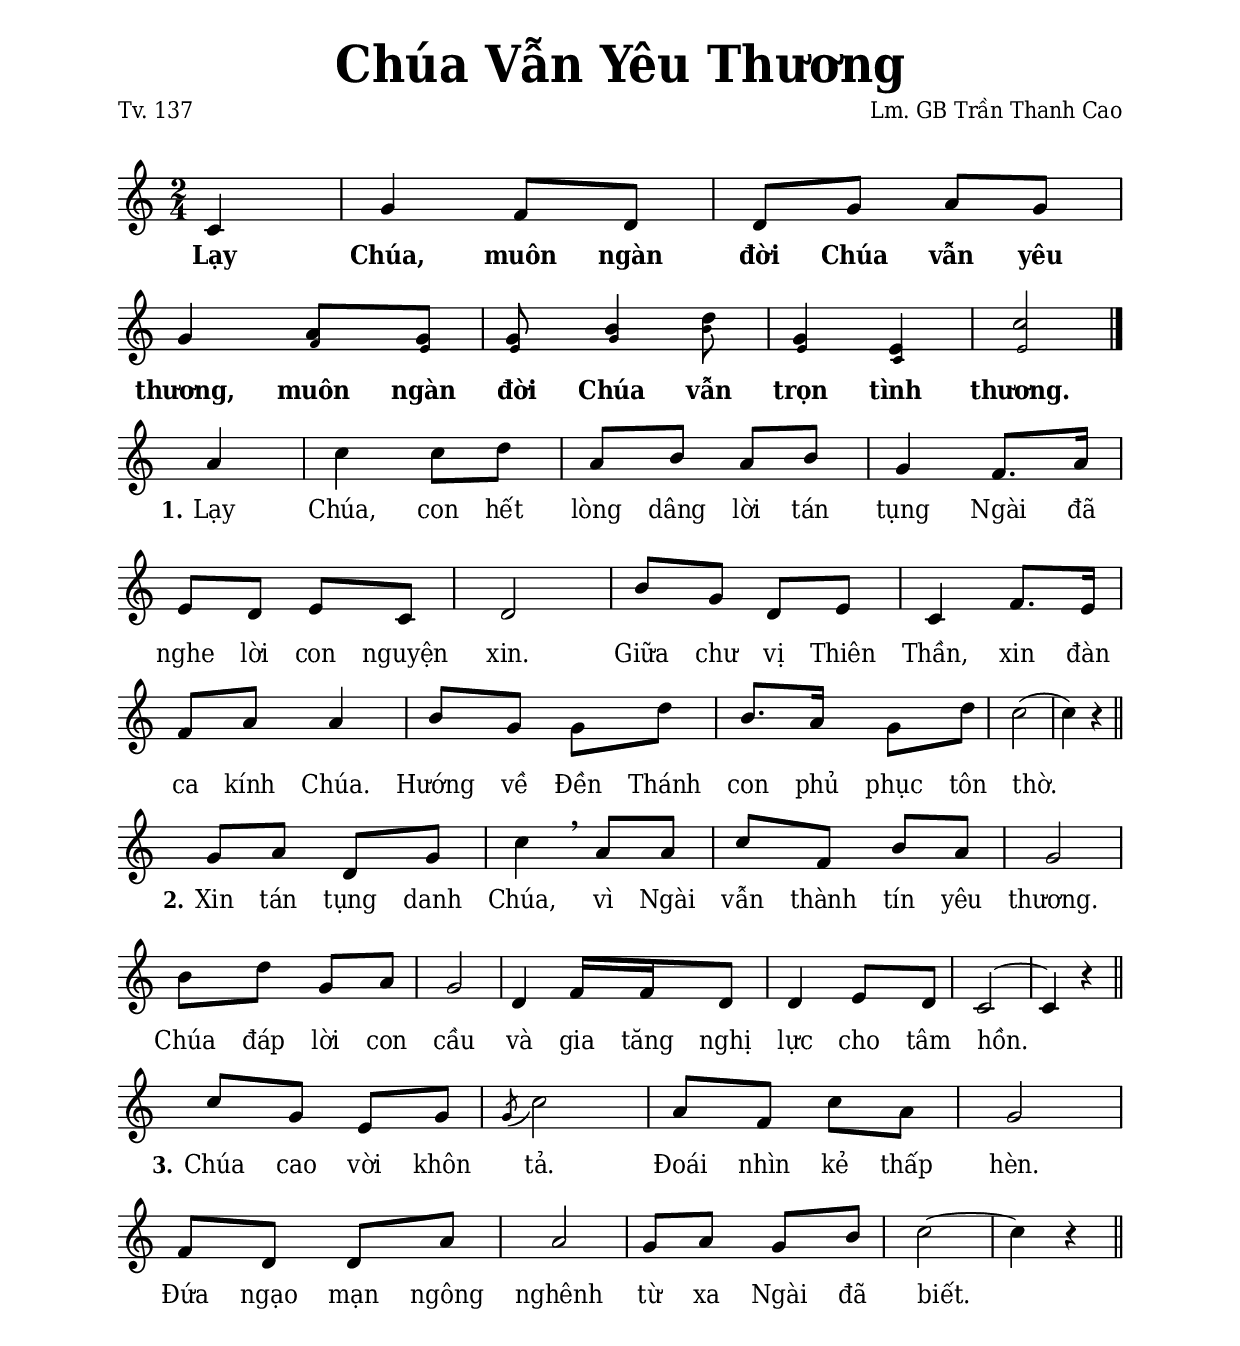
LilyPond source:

% Cài đặt chung
\version "2.22.1"
\include "english.ly"

\header {
  title = \markup { \fontsize #3 "Chúa Vẫn Yêu Thương" }
  poet = "Tv. 137"
  composer = "Lm. GB Trần Thanh Cao"
  arranger = " "
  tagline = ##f
}

% Nhạc điệp khúc
nhacDiepKhucSop = \relative c' {
  \partial 4 c4 |
  g' f8 d |
  d g a g |
  g4 a8 g |
  g b4 d8 |
  g,4 e |
  c'2 \bar "|."
}

nhacDiepKhucBas = \relative c' {
  \override NoteHead.font-size = #-2
  \skip 4
  \skip 2
  \skip 2
  \skip 4 f8 e |
  e g4 b8 |
  e,4 c |
  e2
}

% Nhạc phiên khúc
nhacPhienKhucMot = \relative c'' {
  \partial 4 a4 |
  c c8 d |
  a b a b |
  g4 f8. a16 |
  e8 d e c |
  d2 |
  b'8 g d e |
  c4 f8. e16 |
  f8 a a4 |
  b8 g g d' |
  b8. a16 g8 d' |
  c2 ( |
  c4) r \bar "||"
}

nhacPhienKhucHai = \relative c'' {
  g8 a d, g |
  c4 \breathe a8 a |
  c f, b a |
  g2 |
  b8 d g, a |
  g2 |
  d4 f16 f d8 |
  d4 e8 d |
  c2 \tweak extra-offset #'(0 . 3) ^~ |
  c4 r \bar "||"
}

nhacPhienKhucBa = \relative c'' {
  c8 g e g |
  \acciaccatura g8 c2 |
  a8 f c' a |
  g2 |
  f8 d d a' |
  a2 |
  g8 a g b |
  c2 ~ |
  c4 r \bar "||"
}

% Lời điệp khúc
loiDiepKhuc = \lyricmode {
  Lạy Chúa, muôn ngàn đời Chúa vẫn yêu thương,
  muôn ngàn đời Chúa vẫn trọn tình thương.
}

% Lời phiên khúc
loiPhienKhucMot = \lyricmode {
  \set stanza = #"1."
  Lạy Chúa, con hết lòng dâng lời tán tụng Ngài
  đã nghe lời con nguyện xin.
  Giữa chư vị Thiên Thần, xin đàn ca kính Chúa.
  Hướng về Đền Thánh con phủ phục tôn thờ.
}

loiPhienKhucHai = \lyricmode {
  \set stanza = #"2."
  Xin tán tụng danh Chúa,
  vì Ngài vẫn thành tín yêu thương.
  Chúa đáp lời con cầu
  và gia tăng nghị lực cho tâm hồn.
}

loiPhienKhucBa = \lyricmode {
  \set stanza = #"3."
  Chúa cao vời khôn tả.
  Đoái nhìn kẻ thấp hèn.
  Đứa ngạo mạn ngông nghênh
  từ xa Ngài đã biết.
}


% Dàn trang
\paper {
  #(set-paper-size "a4")
  top-margin = 20\mm
  bottom-margin = 10\mm
  left-margin = 20\mm
  right-margin = 20\mm
  indent = #0
  #(define fonts
    (make-pango-font-tree
      "Deja Vu Serif Condensed"
      "Deja Vu Serif Condensed"
      "Deja Vu Serif Condensed"
      (/ 20 20)))
  page-count = #1
  system-system-spacing = #'((basic-distance . 12)
                             (minimum-distance . 12.5)
                             (padding . 1))
  score-system-spacing = #'((basic-distance . 12)
                             (minimum-distance . 12.5)
                             (padding . 1))
}

% Thiết lập tông và nhịp
TongNhip = { \key c \major \time 2/4 }

% Đổi kích thước nốt cho bè phụ
notBePhu =
#(define-music-function (font-size music) (number? ly:music?)
   (for-some-music
     (lambda (m)
       (if (music-is-of-type? m 'rhythmic-event)
           (begin
             (set! (ly:music-property m 'tweaks)
                   (cons `(font-size . ,font-size)
                         (ly:music-property m 'tweaks)))
             #t)
           #f))
     music)
   music)

\score {
  \new ChoirStaff <<
    \new Staff = diepKhuc \with {
        \consists "Merge_rests_engraver"
        %\magnifyStaff #(magstep +1)
        printPartCombineTexts = ##f
      }
      <<
      \new Voice \TongNhip \partCombine 
        \nhacDiepKhucSop
        \notBePhu -3 { \nhacDiepKhucBas }
      \new NullVoice = nhacThamChieu \nhacDiepKhucSop
      \new Lyrics \with {
          \override VerticalAxisGroup.
            nonstaff-relatedstaff-spacing.padding = #1.2
          \override VerticalAxisGroup.
            nonstaff-unrelatedstaff-spacing.padding = #1
        }
        \lyricsto nhacThamChieu \loiDiepKhuc
      >>
  >>
  \layout {
    \override Lyrics.LyricText.font-series = #'bold
    %\override Lyrics.LyricText.font-size = #+2
    \override Lyrics.LyricSpace.minimum-distance = #4
    \override Score.BarNumber.break-visibility = ##(#f #f #f)
    \override Score.SpacingSpanner.uniform-stretching = ##t
  }
}

\score {
  \new ChoirStaff <<
    \new Staff = phienKhuc \with {
        %\magnifyStaff #(magstep +1)
      }
      <<
      \new Voice = beSop {
        \key c \major \time 2/4 \nhacPhienKhucMot
      }
    >>
    \new Lyrics \with {
          \override VerticalAxisGroup.
            nonstaff-relatedstaff-spacing.padding = #1.5
          \override VerticalAxisGroup.
            nonstaff-unrelatedstaff-spacing.padding = #1
        }
        \lyricsto beSop \loiPhienKhucMot
  >>
  \layout {
    \override Staff.TimeSignature.transparent = ##t
    %\override Lyrics.LyricText.font-size = #+2
    \override Lyrics.LyricSpace.minimum-distance = #2.5
    \override Score.BarNumber.break-visibility = ##(#f #f #f)
    \override Score.SpacingSpanner.uniform-stretching = ##t
  } 
}

\score {
  \new ChoirStaff <<
    \new Staff = phienKhuc \with {
        %\magnifyStaff #(magstep +1)
      }
      <<
      \new Voice = beSop {
        \key c \major \time 2/4 \nhacPhienKhucHai
      }
    >>
    \new Lyrics \with {
          \override VerticalAxisGroup.
            nonstaff-relatedstaff-spacing.padding = #1.5
          \override VerticalAxisGroup.
            nonstaff-unrelatedstaff-spacing.padding = #1
        }
        \lyricsto beSop \loiPhienKhucHai
  >>
  \layout {
    \override Staff.TimeSignature.transparent = ##t
    %\override Lyrics.LyricText.font-size = #+2
    \override Lyrics.LyricSpace.minimum-distance = #2.5
    \override Score.BarNumber.break-visibility = ##(#f #f #f)
    \override Score.SpacingSpanner.uniform-stretching = ##t
  } 
}

\score {
  \new ChoirStaff <<
    \new Staff = phienKhuc \with {
        %\magnifyStaff #(magstep +1)
      }
      <<
      \new Voice = beSop {
        \key c \major \time 2/4 \nhacPhienKhucBa
      }
    >>
    \new Lyrics \with {
          \override VerticalAxisGroup.
            nonstaff-relatedstaff-spacing.padding = #1.5
          \override VerticalAxisGroup.
            nonstaff-unrelatedstaff-spacing.padding = #1
        }
        \lyricsto beSop \loiPhienKhucBa
  >>
  \layout {
    \override Staff.TimeSignature.transparent = ##t
    %\override Lyrics.LyricText.font-size = #+2
    \override Lyrics.LyricSpace.minimum-distance = #3
    \override Score.BarNumber.break-visibility = ##(#f #f #f)
    \override Score.SpacingSpanner.uniform-stretching = ##t
  } 
}
